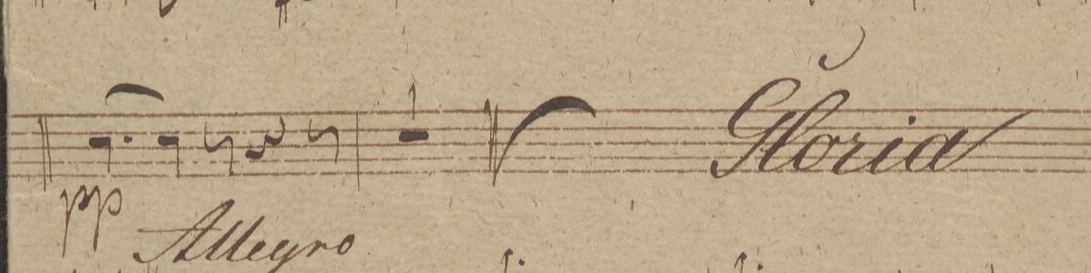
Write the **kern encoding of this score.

**kern	**dynam
*I"Trombone Baſso.	*
*clefF4	*
*k[f#]	*
*M9/8	*
[4.E\	pp
4E\]	.
8r	.
4r	.
8r	.
=99	=99
8%9r	.
==	==
*-	*-
